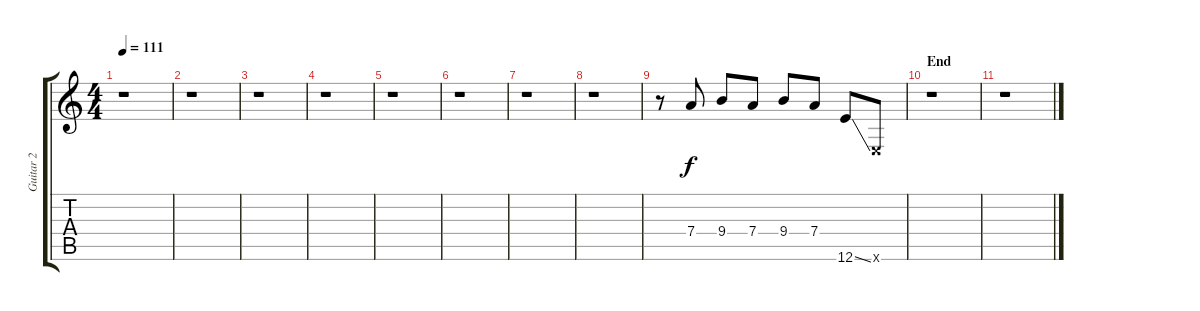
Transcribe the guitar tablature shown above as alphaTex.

\track ("Guitar 2" "Guitar 2") {instrument distortionguitar}
\staff {score tabs}
\tuning (E4 B3 G3 D3 A2 E2) {hide}
\ts (4 4)
\tempo 111
\clef g2
\ks c
r.1{dy f} |
r.1 |
r.1 |
r.1 |
r.1 |
r.1 |
r.1 |
r.1 |
r.8 7.4.8 9.4.8 7.4.8 9.4.8 7.4.8 12.6{ss}.8 0.6{x}.8 |
\section ("" "End")
r.1 |
r.1
